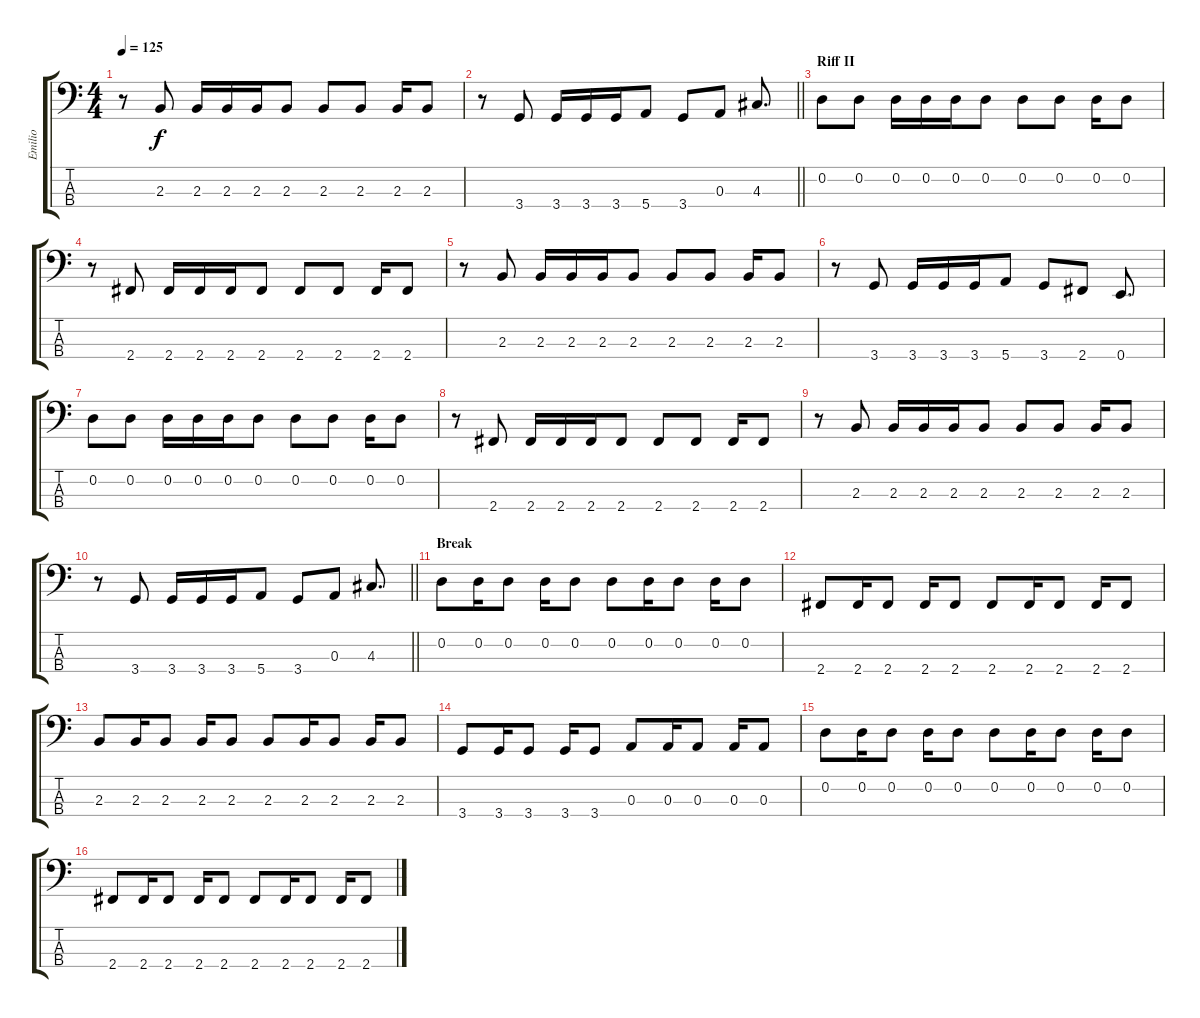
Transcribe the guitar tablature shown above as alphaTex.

\track ("Emilio" "Emilio") {instrument electricbasspick}
\staff {score tabs}
\tuning (G2 D2 A1 E1) {hide}
\ts (4 4)
\tempo 125
\clef f4
\ks c
r.8{dy f} 2.3.8 2.3.16 2.3.16 2.3.16 2.3.8 2.3.8 2.3.8 2.3.16 2.3.8 |
\barLineRight lightlight
r.8 3.4.8 3.4.16 3.4.16 3.4.16 5.4.8 3.4.8 0.3.8 4.3.8{d} |
\section ("" "Riff II")
0.2.8 0.2.8 0.2.16 0.2.16 0.2.16 0.2.8 0.2.8 0.2.8 0.2.16 0.2.8 |
r.8 2.4.8 2.4.16 2.4.16 2.4.16 2.4.8 2.4.8 2.4.8 2.4.16 2.4.8 |
r.8 2.3.8 2.3.16 2.3.16 2.3.16 2.3.8 2.3.8 2.3.8 2.3.16 2.3.8 |
r.8 3.4.8 3.4.16 3.4.16 3.4.16 5.4.8 3.4.8 2.4.8 0.4.8{d} |
0.2.8 0.2.8 0.2.16 0.2.16 0.2.16 0.2.8 0.2.8 0.2.8 0.2.16 0.2.8 |
r.8 2.4.8 2.4.16 2.4.16 2.4.16 2.4.8 2.4.8 2.4.8 2.4.16 2.4.8 |
r.8 2.3.8 2.3.16 2.3.16 2.3.16 2.3.8 2.3.8 2.3.8 2.3.16 2.3.8 |
\barLineRight lightlight
r.8 3.4.8 3.4.16 3.4.16 3.4.16 5.4.8 3.4.8 0.3.8 4.3.8{d} |
\section ("" "Break")
0.2.8{volume 6} 0.2.16 0.2.8 0.2.16 0.2.8 0.2.8 0.2.16 0.2.8 0.2.16 0.2.8 |
2.4.8 2.4.16 2.4.8 2.4.16 2.4.8 2.4.8 2.4.16 2.4.8 2.4.16 2.4.8 |
2.3.8 2.3.16 2.3.8 2.3.16 2.3.8 2.3.8 2.3.16 2.3.8 2.3.16 2.3.8 |
3.4.8 3.4.16 3.4.8 3.4.16 3.4.8 0.3.8 0.3.16 0.3.8 0.3.16 0.3.8 |
0.2.8 0.2.16 0.2.8 0.2.16 0.2.8 0.2.8 0.2.16 0.2.8 0.2.16 0.2.8 |
2.4.8 2.4.16 2.4.8 2.4.16 2.4.8 2.4.8 2.4.16 2.4.8 2.4.16 2.4.8
